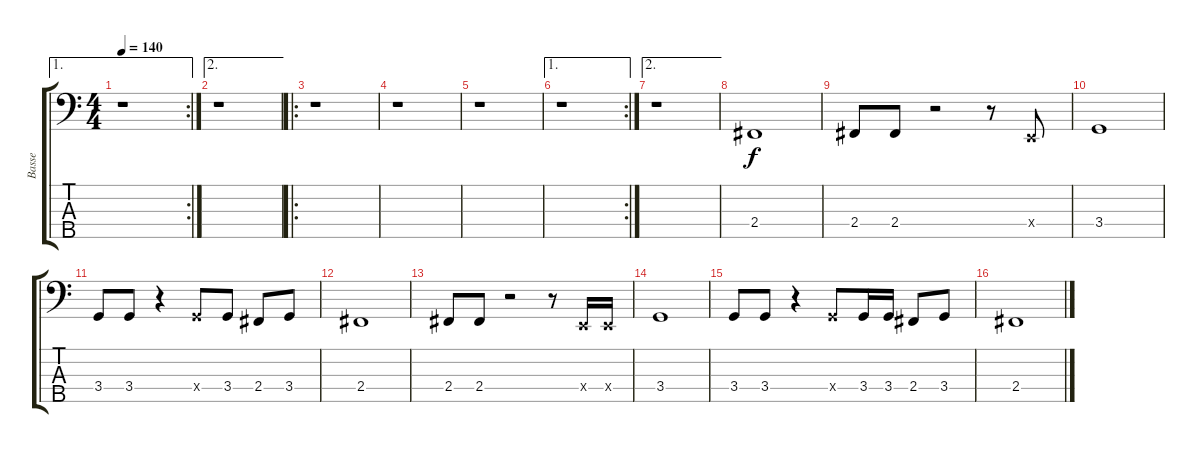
\track ("Basse" "Basse") {instrument electricbasspick}
\staff {score tabs}
\tuning (G2 D2 A1 E1 B0) {hide}
\ae 1
\rc 2
\ts (4 4)
\tempo 140
\clef f4
\ks c
r.1{dy f} |
\ae 2
r.1 |
\ro
r.1 |
r.1 |
r.1 |
\ae 1
\rc 2
r.1 |
\ae 2
r.1 |
2.4.1{volume 16} |
2.4.8 2.4.8 r.2 r.8 0.4{x}.8 |
3.4.1 |
3.4.8 3.4.8 r.4 3.4{x}.8 3.4.8 2.4.8 3.4.8 |
2.4.1 |
2.4.8 2.4.8 r.2 r.8 0.4{x}.16 0.4{x}.16 |
3.4.1 |
3.4.8 3.4.8 r.4 3.4{x}.8 3.4.16 3.4.16 2.4.8 3.4.8 |
2.4.1
